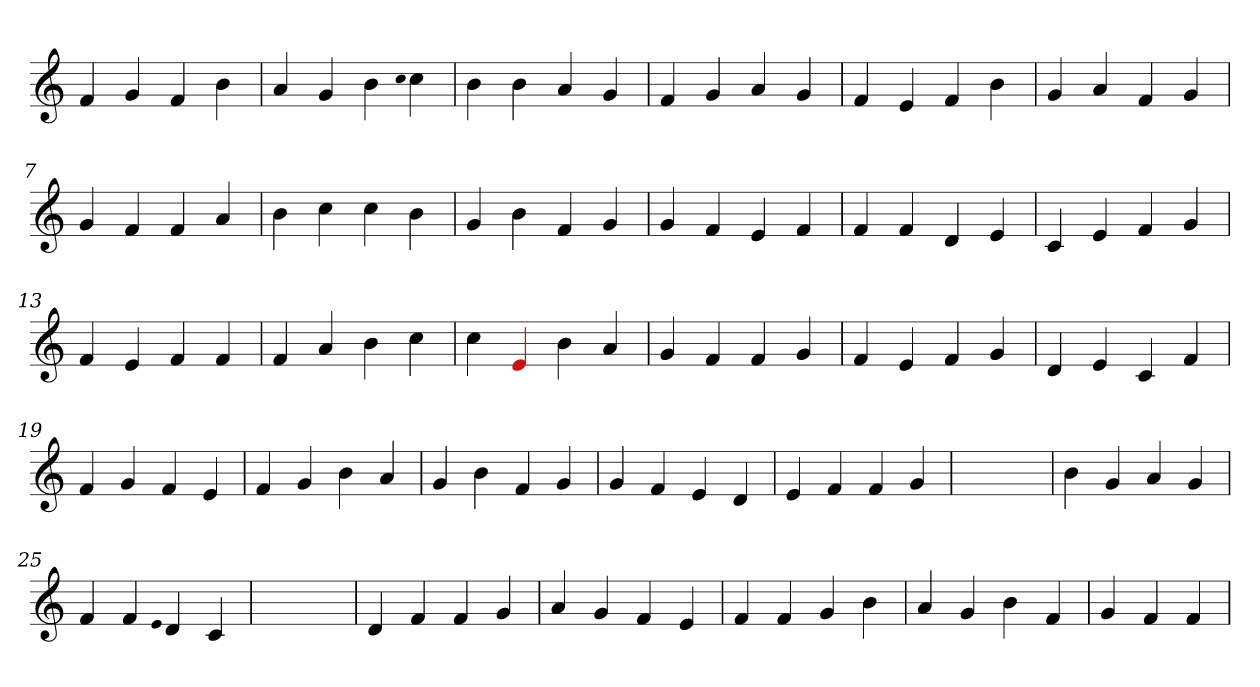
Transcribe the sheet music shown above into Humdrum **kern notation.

**kern
*part1
*staff1
*clefG2
=1
4f
4g
4f
4b
=2
4a
4g
4b
qqcc
4cc
=3
4b
4b
4a
4g
=4
4f
4g
4a
4g
=5
4f
4e
4f
4b
=6
4g
4a
4f
4g
=7
4g
4f
4f
4a
=8
4b
4cc
4cc
4b
=9
4g
4b
4f
4g
=10
4g
4f
4e
4f
=11
4f
4f
4d
4e
=12
4c
4e
4f
4g
=13
4f
4e
4f
4f
=14
4f
4a
4b
4cc
=15
4cc
4Re
4b
4a
=16
4g
4f
4f
4g
=17
4f
4e
4f
4g
=18
4d
4e
4c
4f
=19
4f
4g
4f
4e
=20
4f
4g
4b
4a
=21
4g
4b
4f
4g
=22
4g
4f
4e
4d
=23
4e
4f
4f
4g
=24
1ryy
=24
4b
4g
4a
4g
=25
4f
4f
qqe
4d
4c
=26
1ryy
=26
4d
4f
4f
4g
=27
4a
4g
4f
4e
=28
4f
4f
4g
4b
=29
4a
4g
4b
4f
=30
4g
4f
4f
=
*-
